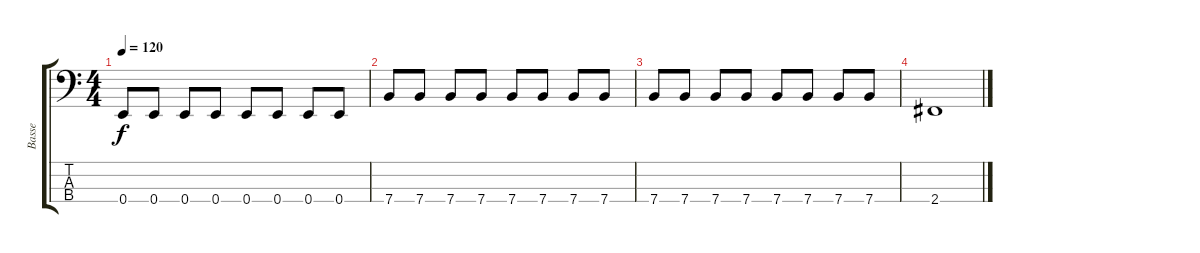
\track ("Basse" "Basse") {instrument electricbasspick}
\staff {score tabs}
\tuning (G2 D2 A1 E1) {hide}
\ts (4 4)
\tempo 120
\clef f4
\ks c
0.4.8{dy f} 0.4.8 0.4.8 0.4.8 0.4.8 0.4.8 0.4.8 0.4.8 |
7.4.8 7.4.8 7.4.8 7.4.8 7.4.8 7.4.8 7.4.8 7.4.8 |
7.4.8 7.4.8 7.4.8 7.4.8 7.4.8 7.4.8 7.4.8 7.4.8 |
2.4.1
